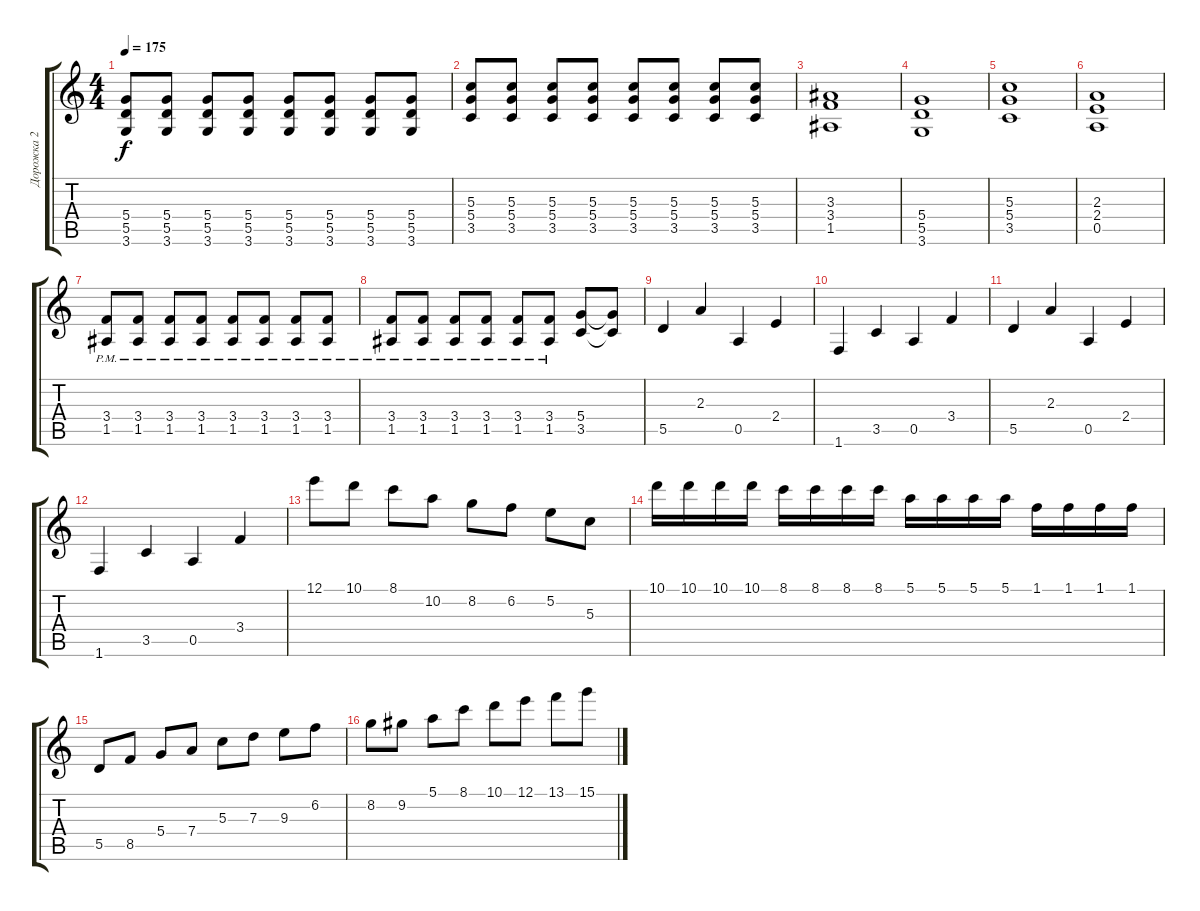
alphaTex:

\track ("Дорожка 2" "Дорожка 2") {instrument distortionguitar}
\staff {score tabs}
\tuning (E4 B3 G3 D3 A2 E2) {hide}
\ts (4 4)
\tempo 175
\clef g2
\ks c
(5.4 5.5 3.6).8{dy f} (5.4 5.5 3.6).8 (5.4 5.5 3.6).8 (5.4 5.5 3.6).8 (5.4 5.5 3.6).8 (5.4 5.5 3.6).8 (5.4 5.5 3.6).8 (5.4 5.5 3.6).8 |
(5.3 5.4 3.5).8 (5.3 5.4 3.5).8 (5.3 5.4 3.5).8 (5.3 5.4 3.5).8 (5.3 5.4 3.5).8 (5.3 5.4 3.5).8 (5.3 5.4 3.5).8 (5.3 5.4 3.5).8 |
(3.3 3.4 1.5).1 |
(5.4 5.5 3.6).1 |
(5.3 5.4 3.5).1 |
(2.3 2.4 0.5).1 |
(3.4{pm} 1.5{pm}).8 (3.4{pm} 1.5{pm}).8 (3.4{pm} 1.5{pm}).8 (3.4{pm} 1.5{pm}).8 (3.4{pm} 1.5{pm}).8 (3.4{pm} 1.5{pm}).8 (3.4{pm} 1.5{pm}).8 (3.4{pm} 1.5{pm}).8 |
(3.4{pm} 1.5{pm}).8 (3.4{pm} 1.5{pm}).8 (3.4{pm} 1.5{pm}).8 (3.4{pm} 1.5{pm}).8 (3.4{pm} 1.5{pm}).8 (3.4{pm} 1.5{pm}).8 (5.4 3.5).8 (5.4{t} 3.5{t}).8 |
5.5.4 2.3.4 0.5.4 2.4.4 |
1.6.4 3.5.4 0.5.4 3.4.4 |
5.5.4 2.3.4 0.5.4 2.4.4 |
1.6.4 3.5.4 0.5.4 3.4.4 |
12.1.8 10.1.8 8.1.8 10.2.8 8.2.8 6.2.8 5.2.8 5.3.8 |
10.1.16 10.1.16 10.1.16 10.1.16 8.1.16 8.1.16 8.1.16 8.1.16 5.1.16 5.1.16 5.1.16 5.1.16 1.1.16 1.1.16 1.1.16 1.1.16 |
5.5.8 8.5.8 5.4.8 7.4.8 5.3.8 7.3.8 9.3.8 6.2.8 |
8.2.8 9.2.8 5.1.8 8.1.8 10.1.8 12.1.8 13.1.8 15.1.8
